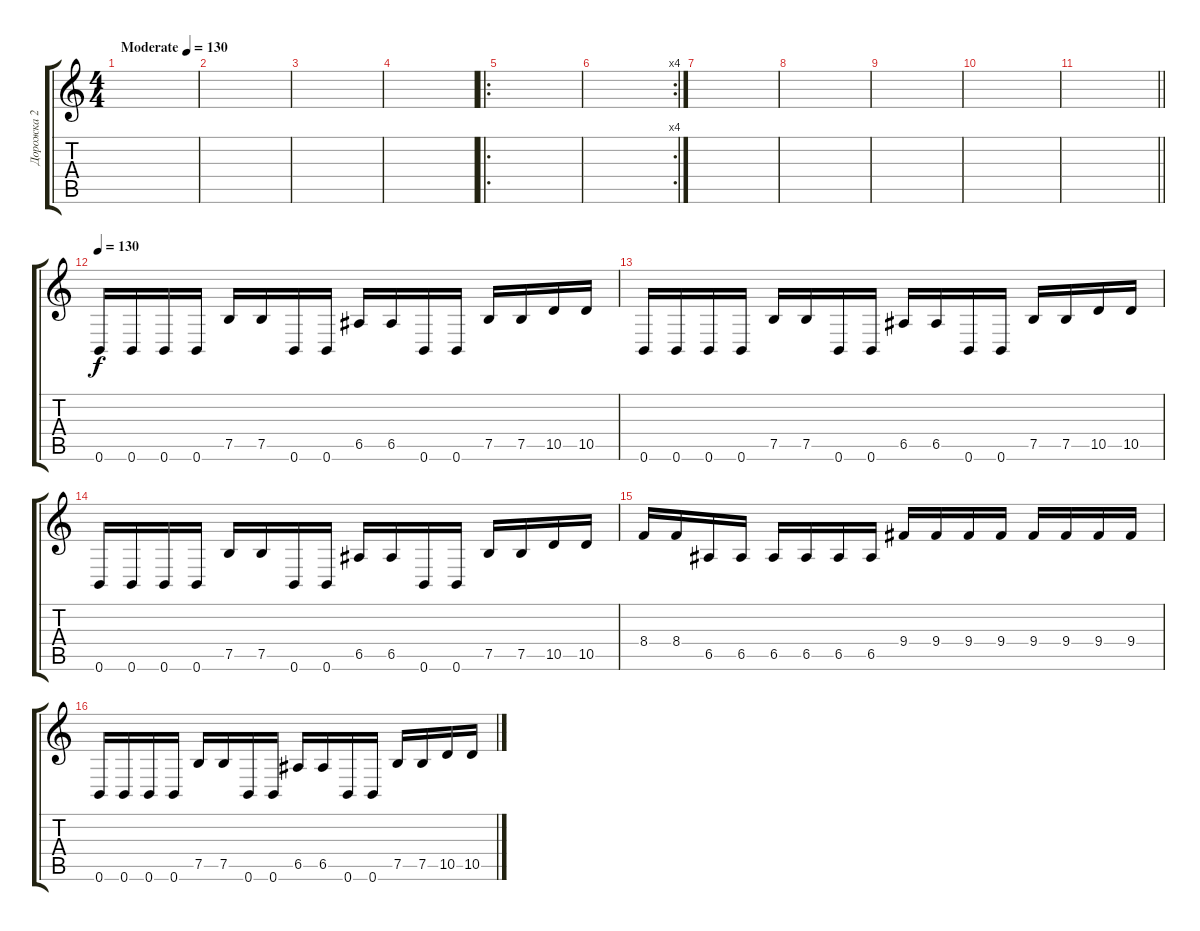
\track ("Дорожка 2" "Дорожка 2") {instrument overdrivenguitar}
\staff {score tabs}
\tuning (B3 Gb3 D3 A2 E2 B1) {hide}
\ts (4 4)
\tempo (130 "Moderate")
\tempo 100
\tempo (130 "Moderate")
\clef g2
\ks c
|
|
|
|
\ro
|
\rc 4
|
|
|
|
|
\barLineRight lightlight
|
\tempo 130
0.6.16 0.6.16 0.6.16 0.6.16 7.5.16 7.5.16 0.6.16 0.6.16 6.5.16 6.5.16 0.6.16 0.6.16 7.5.16 7.5.16 10.5.16 10.5.16 |
0.6.16 0.6.16 0.6.16 0.6.16 7.5.16 7.5.16 0.6.16 0.6.16 6.5.16 6.5.16 0.6.16 0.6.16 7.5.16 7.5.16 10.5.16 10.5.16 |
0.6.16 0.6.16 0.6.16 0.6.16 7.5.16 7.5.16 0.6.16 0.6.16 6.5.16 6.5.16 0.6.16 0.6.16 7.5.16 7.5.16 10.5.16 10.5.16 |
8.4.16 8.4.16 6.5.16 6.5.16 6.5.16 6.5.16 6.5.16 6.5.16 9.4.16 9.4.16 9.4.16 9.4.16 9.4.16 9.4.16 9.4.16 9.4.16 |
0.6.16 0.6.16 0.6.16 0.6.16 7.5.16 7.5.16 0.6.16 0.6.16 6.5.16 6.5.16 0.6.16 0.6.16 7.5.16 7.5.16 10.5.16 10.5.16
